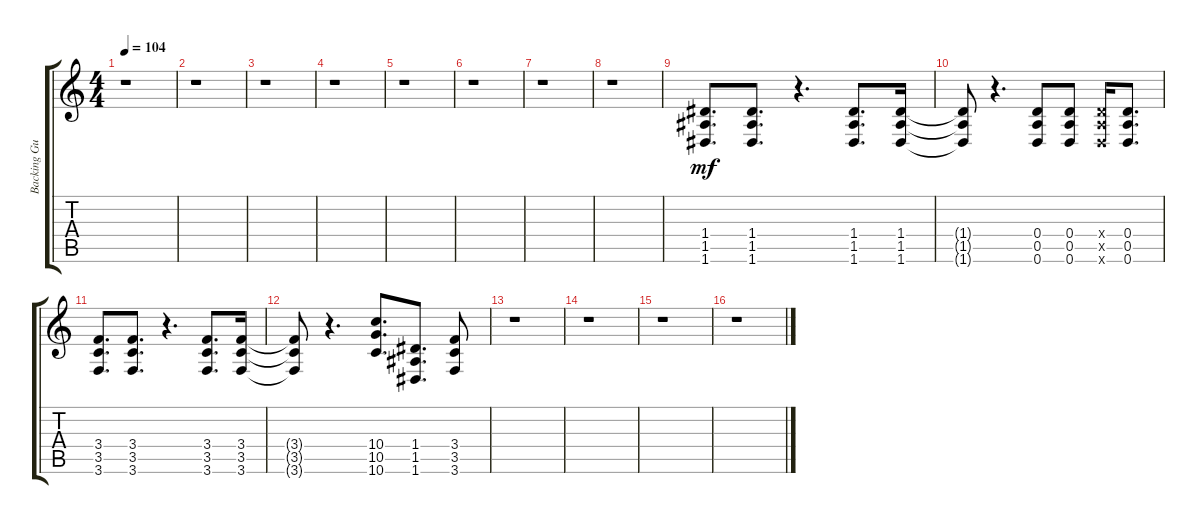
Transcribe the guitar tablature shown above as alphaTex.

\track ("Backing Guitar" "Backing Gu") {instrument distortionguitar}
\staff {score tabs}
\tuning (D4 A3 G3 D3 A2 D2) {hide}
\ts (4 4)
\tempo 104
\clef g2
\ks c
r.1{dy mf} |
r.1 |
r.1 |
r.1 |
r.1 |
r.1 |
r.1 |
r.1 |
(1.4 1.5 1.6).8{d} (1.4 1.5 1.6).8{d} r.4{d} (1.4 1.5 1.6).8{d} (1.4 1.5 1.6).16 |
(1.4{t} 1.5{t} 1.6{t}).8 r.4{d} (0.4 0.5 0.6).8 (0.4 0.5 0.6).8 (0.4{x} 0.5{x} 0.6{x}).16 (0.4 0.5 0.6).8{d} |
(3.4 3.5 3.6).8{d} (3.4 3.5 3.6).8{d} r.4{d} (3.4 3.5 3.6).8{d} (3.4 3.5 3.6).16 |
(3.4{t} 3.5{t} 3.6{t}).8 r.4{d} (10.4 10.5 10.6).8{d} (1.4 1.5 1.6).8{d} (3.4 3.5 3.6).8 |
r.1 |
r.1 |
r.1 |
r.1
